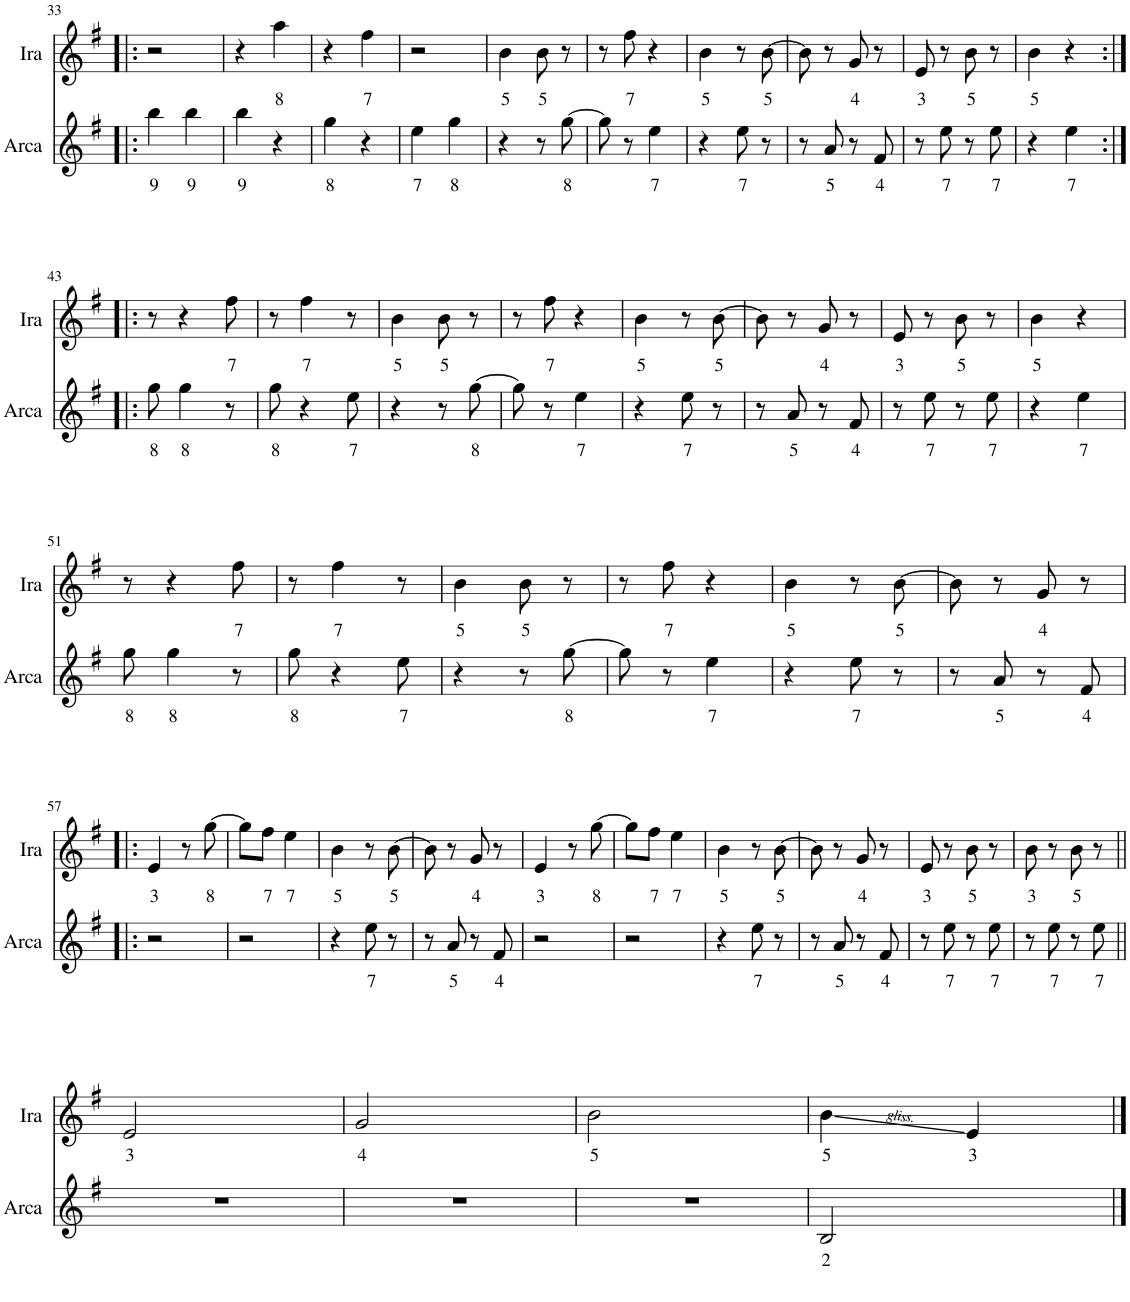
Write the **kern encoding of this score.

**kern	**text	**kern	**text
*part2	*part2	*part1	*part1
*staff2	*staff2	*staff1	*staff1
*I"Arca	*	*I"Ira	*
*I'Arca	*	*I'Ira	*
!!LO:PB:g=z
*clefG2	*	*clefG2	*
*k[f#]	*	*k[f#]	*
*M2/4	*	*M2/4	*
=33!|:	=33!|:	=33!|:	=33!|:
!	!LO:LY:b	!	!
4bb\	9	2r	.
!	!LO:LY:b	!	!
4bb\	9	.	.
=34	=34	=34	=34
!	!LO:LY:b	!	!
4bb\	9	4r	.
!	!	!	!LO:LY:b
4r	.	4aa\	8
=35	=35	=35	=35
!	!LO:LY:b	!	!
4gg\	8	4r	.
!	!	!	!LO:LY:b
4r	.	4ff#\	7
=36	=36	=36	=36
!	!LO:LY:b	!	!
4ee\	7	2r	.
!	!LO:LY:b	!	!
4gg\	8	.	.
=37	=37	=37	=37
!	!	!	!LO:LY:b
4r	.	4b\	5
!	!	!	!LO:LY:b
8r	.	8b\	5
!	!LO:LY:b	!	!
[8gg\	8	8r	.
=38	=38	=38	=38
8gg\]	.	8r	.
!	!	!	!LO:LY:b
8r	.	8ff#\	7
!	!LO:LY:b	!	!
4ee\	7	4r	.
=39	=39	=39	=39
!	!	!	!LO:LY:b
4r	.	4b\	5
!	!LO:LY:b	!	!
8ee\	7	8r	.
!	!	!	!LO:LY:b
8r	.	[8b\	5
=40	=40	=40	=40
8r	.	8b\]	.
!	!LO:LY:b	!	!
8a/	5	8r	.
!	!	!	!LO:LY:b
8r	.	8g/	4
!	!LO:LY:b	!	!
8f#/	4	8r	.
=41	=41	=41	=41
!	!	!	!LO:LY:b
8r	.	8e/	3
!	!LO:LY:b	!	!
8ee\	7	8r	.
!	!	!	!LO:LY:b
8r	.	8b\	5
!	!LO:LY:b	!	!
8ee\	7	8r	.
=42	=42	=42	=42
!	!	!	!LO:LY:b
4r	.	4b\	5
!	!LO:LY:b	!	!
4ee\	7	4r	.
!!LO:LB:g=z
=43:|!|:	=43:|!|:	=43:|!|:	=43:|!|:
!	!LO:LY:b	!	!
8gg\	8	8r	.
!	!LO:LY:b	!	!
4gg\	8	4r	.
!	!	!	!LO:LY:b
8r	.	8ff#\	7
=44	=44	=44	=44
!	!LO:LY:b	!	!
8gg\	8	8r	.
!	!	!	!LO:LY:b
4r	.	4ff#\	7
!	!LO:LY:b	!	!
8ee\	7	8r	.
=45	=45	=45	=45
!	!	!	!LO:LY:b
4r	.	4b\	5
!	!	!	!LO:LY:b
8r	.	8b\	5
!	!LO:LY:b	!	!
[8gg\	8	8r	.
=46	=46	=46	=46
8gg\]	.	8r	.
!	!	!	!LO:LY:b
8r	.	8ff#\	7
!	!LO:LY:b	!	!
4ee\	7	4r	.
=47	=47	=47	=47
!	!	!	!LO:LY:b
4r	.	4b\	5
!	!LO:LY:b	!	!
8ee\	7	8r	.
!	!	!	!LO:LY:b
8r	.	[8b\	5
=48	=48	=48	=48
8r	.	8b\]	.
!	!LO:LY:b	!	!
8a/	5	8r	.
!	!	!	!LO:LY:b
8r	.	8g/	4
!	!LO:LY:b	!	!
8f#/	4	8r	.
=49	=49	=49	=49
!	!	!	!LO:LY:b
8r	.	8e/	3
!	!LO:LY:b	!	!
8ee\	7	8r	.
!	!	!	!LO:LY:b
8r	.	8b\	5
!	!LO:LY:b	!	!
8ee\	7	8r	.
=50	=50	=50	=50
!	!	!	!LO:LY:b
4r	.	4b\	5
!	!LO:LY:b	!	!
4ee\	7	4r	.
!!LO:LB:g=z
=51	=51	=51	=51
!	!LO:LY:b	!	!
8gg\	8	8r	.
!	!LO:LY:b	!	!
4gg\	8	4r	.
!	!	!	!LO:LY:b
8r	.	8ff#\	7
=52	=52	=52	=52
!	!LO:LY:b	!	!
8gg\	8	8r	.
!	!	!	!LO:LY:b
4r	.	4ff#\	7
!	!LO:LY:b	!	!
8ee\	7	8r	.
=53	=53	=53	=53
!	!	!	!LO:LY:b
4r	.	4b\	5
!	!	!	!LO:LY:b
8r	.	8b\	5
!	!LO:LY:b	!	!
[8gg\	8	8r	.
=54	=54	=54	=54
8gg\]	.	8r	.
!	!	!	!LO:LY:b
8r	.	8ff#\	7
!	!LO:LY:b	!	!
4ee\	7	4r	.
=55	=55	=55	=55
!	!	!	!LO:LY:b
4r	.	4b\	5
!	!LO:LY:b	!	!
8ee\	7	8r	.
!	!	!	!LO:LY:b
8r	.	[8b\	5
=56	=56	=56	=56
8r	.	8b\]	.
!	!LO:LY:b	!	!
8a/	5	8r	.
!	!	!	!LO:LY:b
8r	.	8g/	4
!	!LO:LY:b	!	!
8f#/	4	8r	.
!!LO:LB:g=z
=57!|:	=57!|:	=57!|:	=57!|:
!	!	!	!LO:LY:b
2r	.	4e/	3
.	.	8r	.
!	!	!	!LO:LY:b
.	.	[8gg\	8
=58	=58	=58	=58
2r	.	8gg\L]	.
!	!	!	!LO:LY:b
.	.	8ff#\J	7
!	!	!	!LO:LY:b
.	.	4ee\	7
=59	=59	=59	=59
!	!	!	!LO:LY:b
4r	.	4b\	5
!	!LO:LY:b	!	!
8ee\	7	8r	.
!	!	!	!LO:LY:b
8r	.	[8b\	5
=60	=60	=60	=60
8r	.	8b\]	.
!	!LO:LY:b	!	!
8a/	5	8r	.
!	!	!	!LO:LY:b
8r	.	8g/	4
!	!LO:LY:b	!	!
8f#/	4	8r	.
=61	=61	=61	=61
!	!	!	!LO:LY:b
2r	.	4e/	3
.	.	8r	.
!	!	!	!LO:LY:b
.	.	[8gg\	8
=62	=62	=62	=62
2r	.	8gg\L]	.
!	!	!	!LO:LY:b
.	.	8ff#\J	7
!	!	!	!LO:LY:b
.	.	4ee\	7
=63	=63	=63	=63
!	!	!	!LO:LY:b
4r	.	4b\	5
!	!LO:LY:b	!	!
8ee\	7	8r	.
!	!	!	!LO:LY:b
8r	.	[8b\	5
=64	=64	=64	=64
8r	.	8b\]	.
!	!LO:LY:b	!	!
8a/	5	8r	.
!	!	!	!LO:LY:b
8r	.	8g/	4
!	!LO:LY:b	!	!
8f#/	4	8r	.
=65	=65	=65	=65
!	!	!	!LO:LY:b
8r	.	8e/	3
!	!LO:LY:b	!	!
8ee\	7	8r	.
!	!	!	!LO:LY:b
8r	.	8b\	5
!	!LO:LY:b	!	!
8ee\	7	8r	.
=66	=66	=66	=66
!	!	!	!LO:LY:b
8r	.	8b\	3
!	!LO:LY:b	!	!
8ee\	7	8r	.
!	!	!	!LO:LY:b
8r	.	8b\	5
!	!LO:LY:b	!	!
8ee\	7	8r	.
!!LO:LB:g=z
=66X3||	=66X3||	=66X3||	=66X3||
!	!	!	!LO:LY:b
2r	.	2e/	3
=66X4	=66X4	=66X4	=66X4
!	!	!	!LO:LY:b
2r	.	2g/	4
=66X5	=66X5	=66X5	=66X5
!	!	!	!LO:LY:b
2r	.	2b\	5
=66X6	=66X6	=66X6	=66X6
!	!LO:LY:b	!	!LO:LY:b
2B/	2	4b\	5
!	!	!	!LO:LY:b
.	.	4e/	3
==	==	==	==
*-	*-	*-	*-
